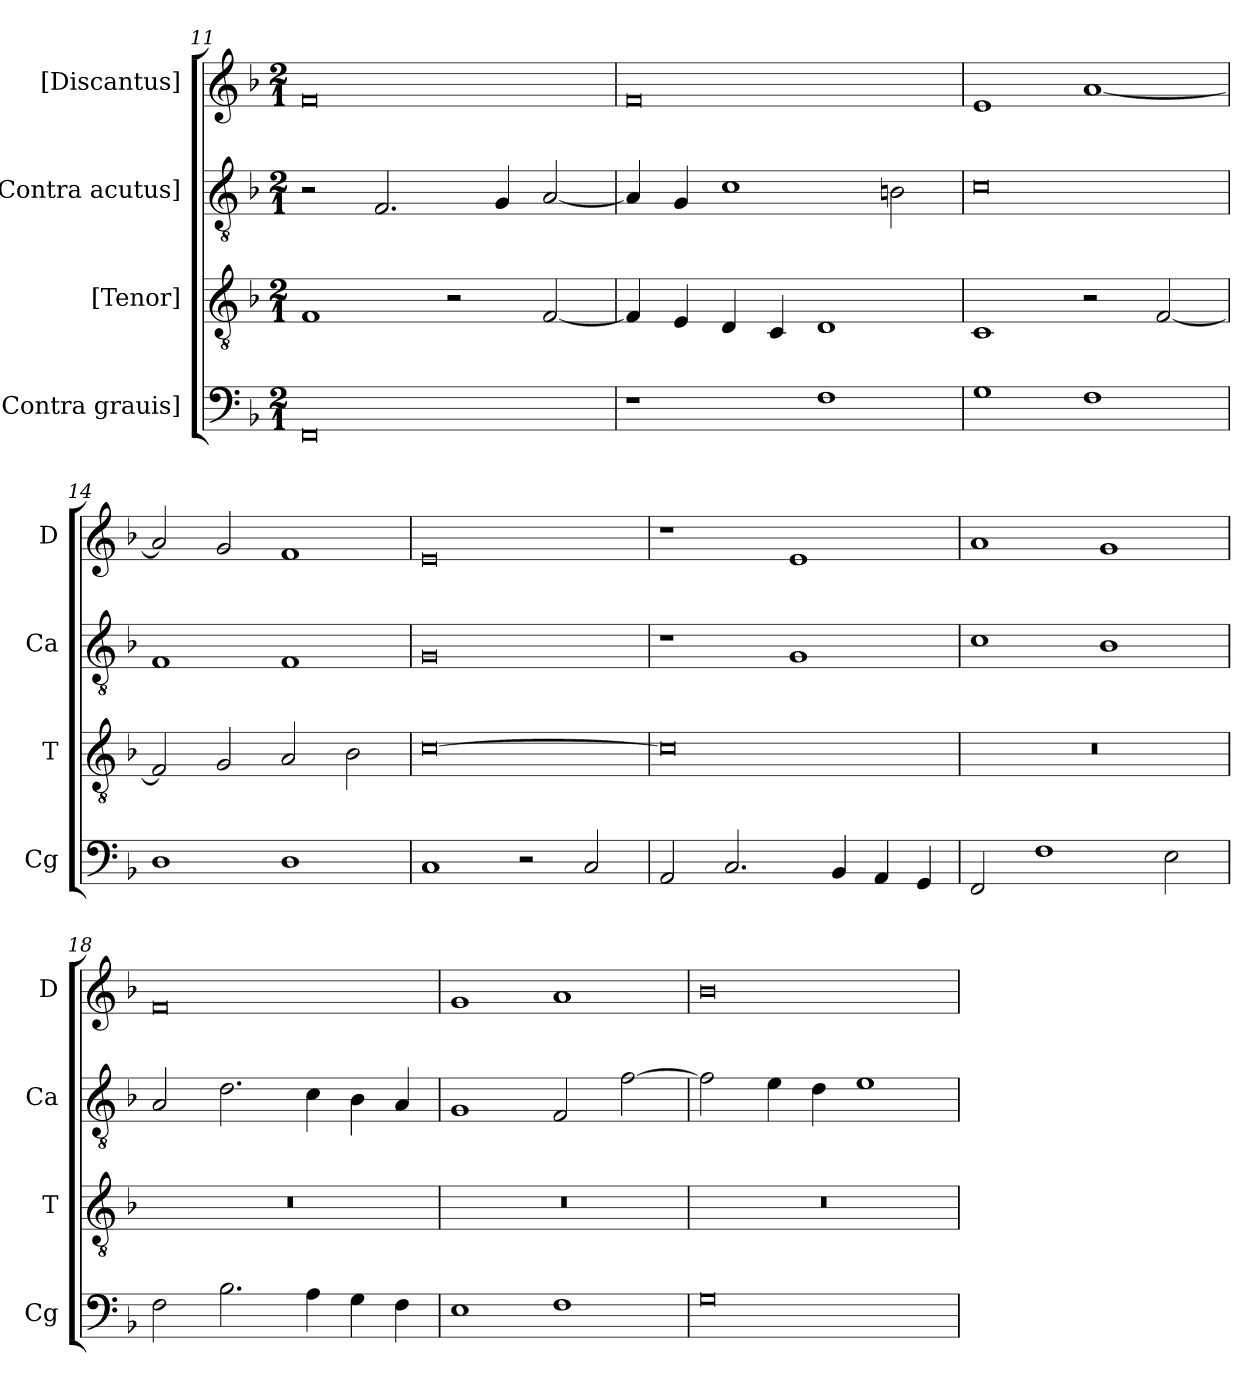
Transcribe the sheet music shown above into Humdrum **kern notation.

**kern	**kern	**kern	**kern
*part4	*part3	*part2	*part1
*staff4	*staff3	*staff2	*staff1
*I"[Contra grauis]	*I"[Tenor]	*I"[Contra acutus]	*I"[Discantus]
*I'Cg	*I'T	*I'Ca	*I'D
*clefF4	*clefGv2	*clefGv2	*clefG2
*k[b-]	*k[b-]	*k[b-]	*k[b-]
*F:	*F:	*F:	*F:
*M2/1	*M2/1	*M2/1	*M2/1
=11	=11	=11	=11
0FF	1F	2r	0f
.	.	2.F	.
.	2r	.	.
.	.	4G	.
.	[2F	[2A	.
=12	=12	=12	=12
1r	4F]	4A]	0f
.	4E	4G	.
.	4D	1c	.
.	4C	.	.
1F	1D	.	.
.	.	2Bn	.
=13	=13	=13	=13
1G	1C	0c	1e
1F	2r	.	[1a
.	[2F	.	.
=14	=14	=14	=14
1D	2F]	1F	2a]
.	2G	.	2g
1D	2A	1F	1f
.	2B-	.	.
=15	=15	=15	=15
1C	[0c	0G	0e
2r	.	.	.
2C	.	.	.
=16	=16	=16	=16
2AA	0c]	1r	1r
2.C	.	.	.
.	.	1G	1e
4BB-	.	.	.
4AA	.	.	.
4GG	.	.	.
=17	=17	=17	=17
2FF	0r	1c	1a
1F	.	.	.
.	.	1B-	1g
2E	.	.	.
=18	=18	=18	=18
2F	0r	2A	0f
2.B-	.	2.d	.
4A	.	4c	.
4G	.	4B-	.
4F	.	4A	.
=19	=19	=19	=19
1E	0r	1G	1g
1F	.	2F	1a
.	.	[2f	.
=20	=20	=20	=20
0G	0r	2f]	0b-
.	.	4e	.
.	.	4d	.
.	.	1e	.
=	=	=	=
*-	*-	*-	*-
